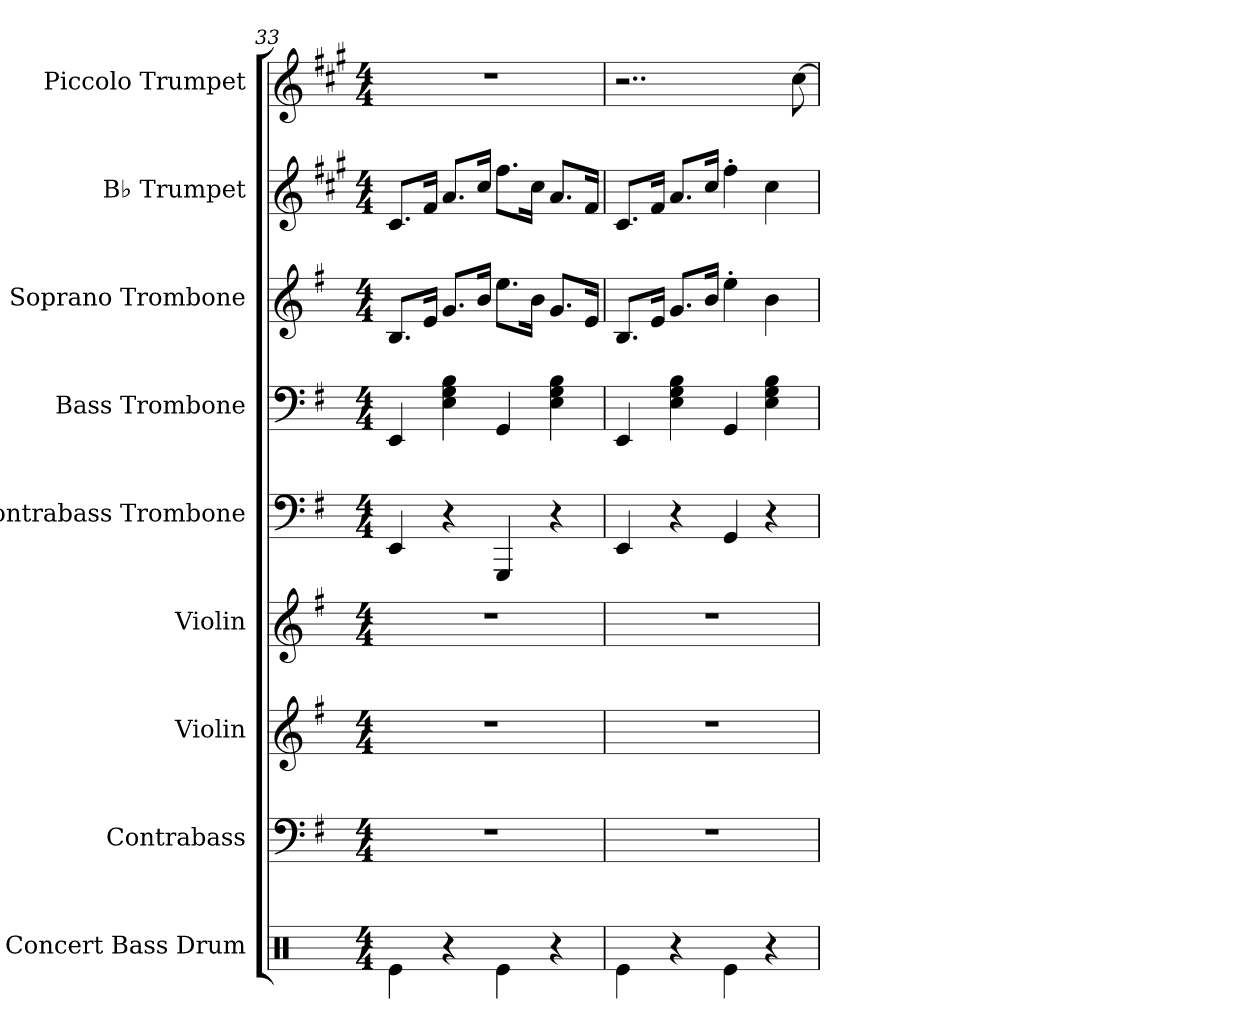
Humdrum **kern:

**kern	**kern	**kern	**kern	**kern	**kern	**kern	**kern	**kern
*part9	*part8	*part7	*part6	*part5	*part4	*part3	*part2	*part1
*staff9	*staff8	*staff7	*staff6	*staff5	*staff4	*staff3	*staff2	*staff1
*I"Concert Bass Drum	*I"Contrabass	*I"Violin	*I"Violin	*I"Contrabass Trombone	*I"Bass Trombone	*I"Soprano Trombone	*I"B♭ Trumpet	*I"Piccolo Trumpet
*I'Con. BD	*I'Cb.	*I'Vln.	*I'Vln.	*I'Cb. Tbn.	*I'B. Tbn.	*I'S. Tbn.	*I'B♭ Tpt.	*I'P. Tpt.
!!LO:PB:g=z
*clefX	*clefF4	*clefG2	*clefG2	*clefF4	*clefF4	*clefG2	*clefG2	*clefG2
*	*ITrd7c12	*	*	*	*	*	*ITrd1c2	*ITrd-6c-10
*k[]	*k[f#]	*k[f#]	*k[f#]	*k[f#]	*k[f#]	*k[f#]	*k[f#]	*k[f#]
*M4/4	*M4/4	*M4/4	*M4/4	*M4/4	*M4/4	*M4/4	*M4/4	*M4/4
=33	=33	=33	=33	=33	=33	=33	=33	=33
4Re\	1r	1r	1r	4EE/	4EE/	8.B/L	8.B/L	1r
.	.	.	.	.	.	16e/Jk	16e/Jk	.
4r	.	.	.	4r	4E\ 4G\ 4B\	8.g/L	8.g/L	.
.	.	.	.	.	.	16b/Jk	16b/Jk	.
4Re\	.	.	.	4GGG/	4GG/	8.ee\L	8.ee\L	.
.	.	.	.	.	.	16b\Jk	16b\Jk	.
4r	.	.	.	4r	4E\ 4G\ 4B\	8.g/L	8.g/L	.
.	.	.	.	.	.	16e/Jk	16e/Jk	.
=34	=34	=34	=34	=34	=34	=34	=34	=34
4Re\	1r	1r	1r	4EE/	4EE/	8.B/L	8.B/L	2..r
.	.	.	.	.	.	16e/Jk	16e/Jk	.
4r	.	.	.	4r	4E\ 4G\ 4B\	8.g/L	8.g/L	.
.	.	.	.	.	.	16b/Jk	16b/Jk	.
4Re\	.	.	.	4GG/	4GG/	4ee'\	4ee'\	.
4r	.	.	.	4r	4E\ 4G\ 4B\	4b\	4b\	.
.	.	.	.	.	.	.	.	[8bb\
=	=	=	=	=	=	=	=	=
*-	*-	*-	*-	*-	*-	*-	*-	*-
